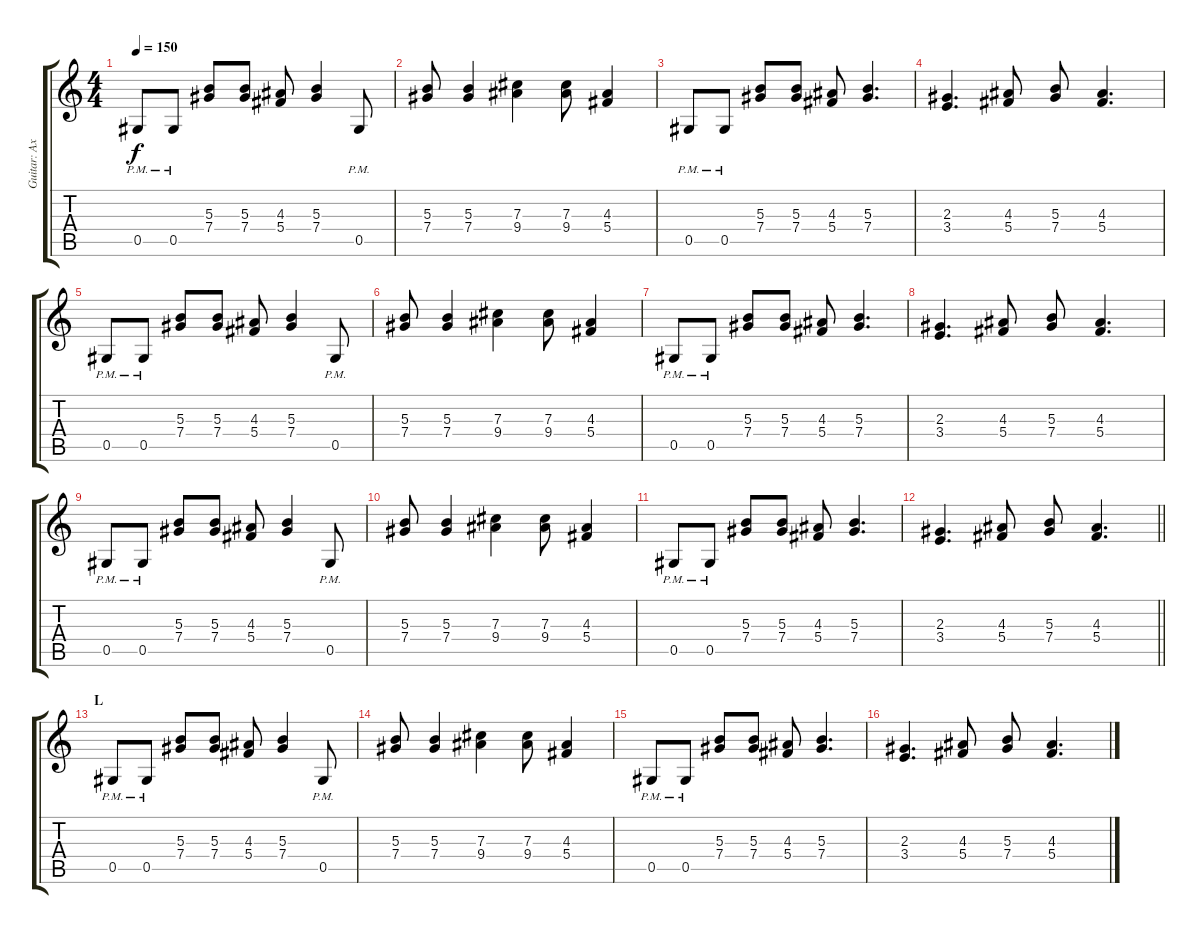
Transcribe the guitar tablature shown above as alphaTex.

\track ("Guitar: Axel" "Guitar: Ax") {instrument distortionguitar}
\staff {score tabs}
\tuning (Eb4 Bb3 Gb3 Db3 Ab2 Eb2) {hide}
\ts (4 4)
\tempo 150
\clef g2
\ks c
0.5{pm}.8{dy f} 0.5{pm}.8 (5.3 7.4).8 (5.3 7.4).8 (4.3 5.4).8 (5.3 7.4).4 0.5{pm}.8 |
(5.3 7.4).8 (5.3 7.4).4 (7.3 9.4).4 (7.3 9.4).8 (4.3 5.4).4 |
0.5{pm}.8 0.5{pm}.8 (5.3 7.4).8 (5.3 7.4).8 (4.3 5.4).8 (5.3 7.4).4{d} |
(2.3 3.4).4{d} (4.3 5.4).8 (5.3 7.4).8 (4.3 5.4).4{d} |
0.5{pm}.8 0.5{pm}.8 (5.3 7.4).8 (5.3 7.4).8 (4.3 5.4).8 (5.3 7.4).4 0.5{pm}.8 |
(5.3 7.4).8 (5.3 7.4).4 (7.3 9.4).4 (7.3 9.4).8 (4.3 5.4).4 |
0.5{pm}.8 0.5{pm}.8 (5.3 7.4).8 (5.3 7.4).8 (4.3 5.4).8 (5.3 7.4).4{d} |
(2.3 3.4).4{d} (4.3 5.4).8 (5.3 7.4).8 (4.3 5.4).4{d} |
0.5{pm}.8 0.5{pm}.8 (5.3 7.4).8 (5.3 7.4).8 (4.3 5.4).8 (5.3 7.4).4 0.5{pm}.8 |
(5.3 7.4).8 (5.3 7.4).4 (7.3 9.4).4 (7.3 9.4).8 (4.3 5.4).4 |
0.5{pm}.8 0.5{pm}.8 (5.3 7.4).8 (5.3 7.4).8 (4.3 5.4).8 (5.3 7.4).4{d} |
\barLineRight lightlight
(2.3 3.4).4{d} (4.3 5.4).8 (5.3 7.4).8 (4.3 5.4).4{d} |
\section ("" "L")
0.5{pm}.8 0.5{pm}.8 (5.3 7.4).8 (5.3 7.4).8 (4.3 5.4).8 (5.3 7.4).4 0.5{pm}.8 |
(5.3 7.4).8 (5.3 7.4).4 (7.3 9.4).4 (7.3 9.4).8 (4.3 5.4).4 |
0.5{pm}.8 0.5{pm}.8 (5.3 7.4).8 (5.3 7.4).8 (4.3 5.4).8 (5.3 7.4).4{d} |
(2.3 3.4).4{d} (4.3 5.4).8 (5.3 7.4).8 (4.3 5.4).4{d}
